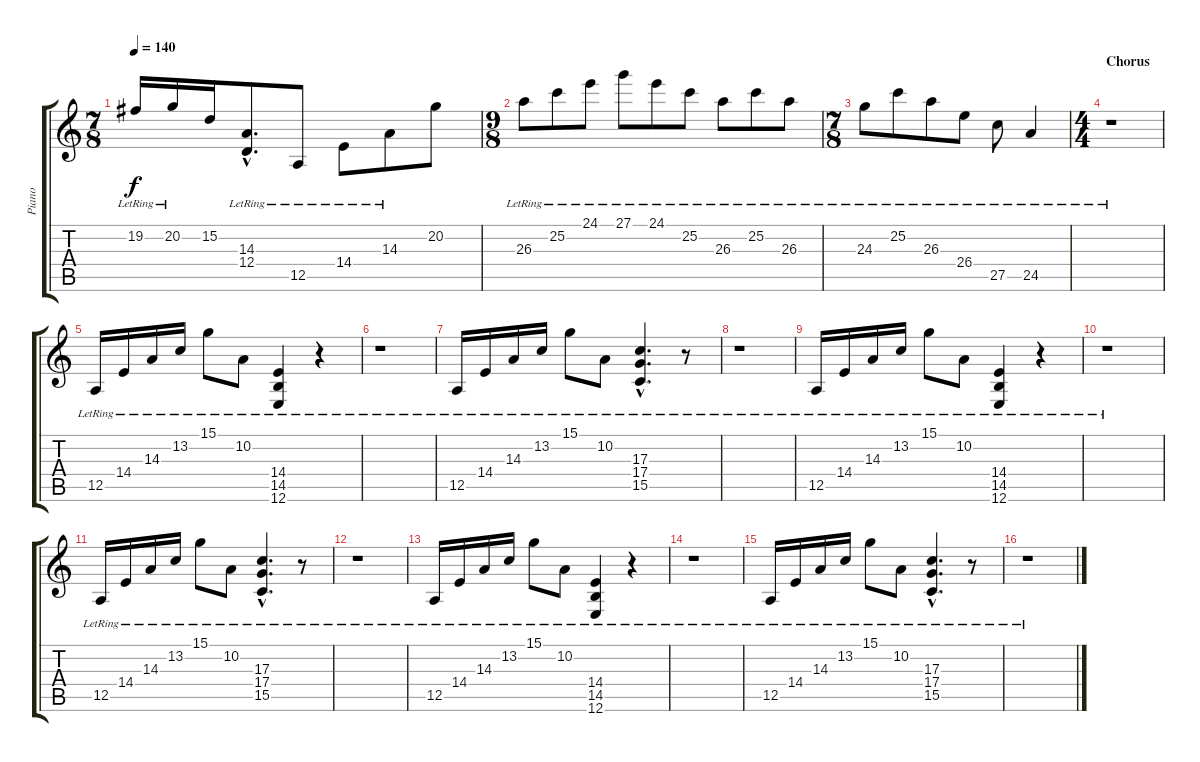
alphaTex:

\track ("Piano" "Piano") {instrument acousticgrandpiano}
\staff {score tabs}
\tuning (E4 B3 G3 D3 A2 E2) {hide}
\ts (7 8)
\tempo 140
\clef g2
\ks c
19.2{lr}.16{dy f} 20.2{lr}.16 15.2.16 (14.3{hac lr} 12.4{hac lr}).8{d} 12.5{lr}.8 14.4{lr}.8 14.3{lr}.8 20.2.8 |
\ts (9 8)
26.3{lr}.8 25.2{lr}.8 24.1{lr}.8 27.1{lr}.8 24.1{lr}.8 25.2{lr}.8 26.3{lr}.8 25.2{lr}.8 26.3{lr}.8 |
\ts (7 8)
24.3{lr}.8 25.2{lr}.8 26.3{lr}.8 26.4{lr}.8 27.5{lr}.8 24.5{lr}.4 |
\ts (4 4)
\section ("" "Chorus")
r.1 |
12.5{lr}.16 14.4{lr}.16 14.3{lr}.16 13.2{lr}.16 15.1{lr}.8 10.2{lr}.8 (14.4{lr} 14.5{lr} 12.6{lr}).4 r.4 |
r.1 |
12.5{lr}.16 14.4{lr}.16 14.3{lr}.16 13.2{lr}.16 15.1{lr}.8 10.2{lr}.8 (17.3{hac lr} 17.4{hac lr} 15.5{hac lr}).4{d} r.8 |
r.1 |
12.5{lr}.16 14.4{lr}.16 14.3{lr}.16 13.2{lr}.16 15.1{lr}.8 10.2{lr}.8 (14.4{lr} 14.5{lr} 12.6{lr}).4 r.4 |
r.1 |
12.5{lr}.16 14.4{lr}.16 14.3{lr}.16 13.2{lr}.16 15.1{lr}.8 10.2{lr}.8 (17.3{hac lr} 17.4{hac lr} 15.5{hac lr}).4{d} r.8 |
r.1 |
12.5{lr}.16 14.4{lr}.16 14.3{lr}.16 13.2{lr}.16 15.1{lr}.8 10.2{lr}.8 (14.4{lr} 14.5{lr} 12.6{lr}).4 r.4 |
r.1 |
12.5{lr}.16 14.4{lr}.16 14.3{lr}.16 13.2{lr}.16 15.1{lr}.8 10.2{lr}.8 (17.3{hac lr} 17.4{hac lr} 15.5{hac lr}).4{d} r.8 |
r.1
